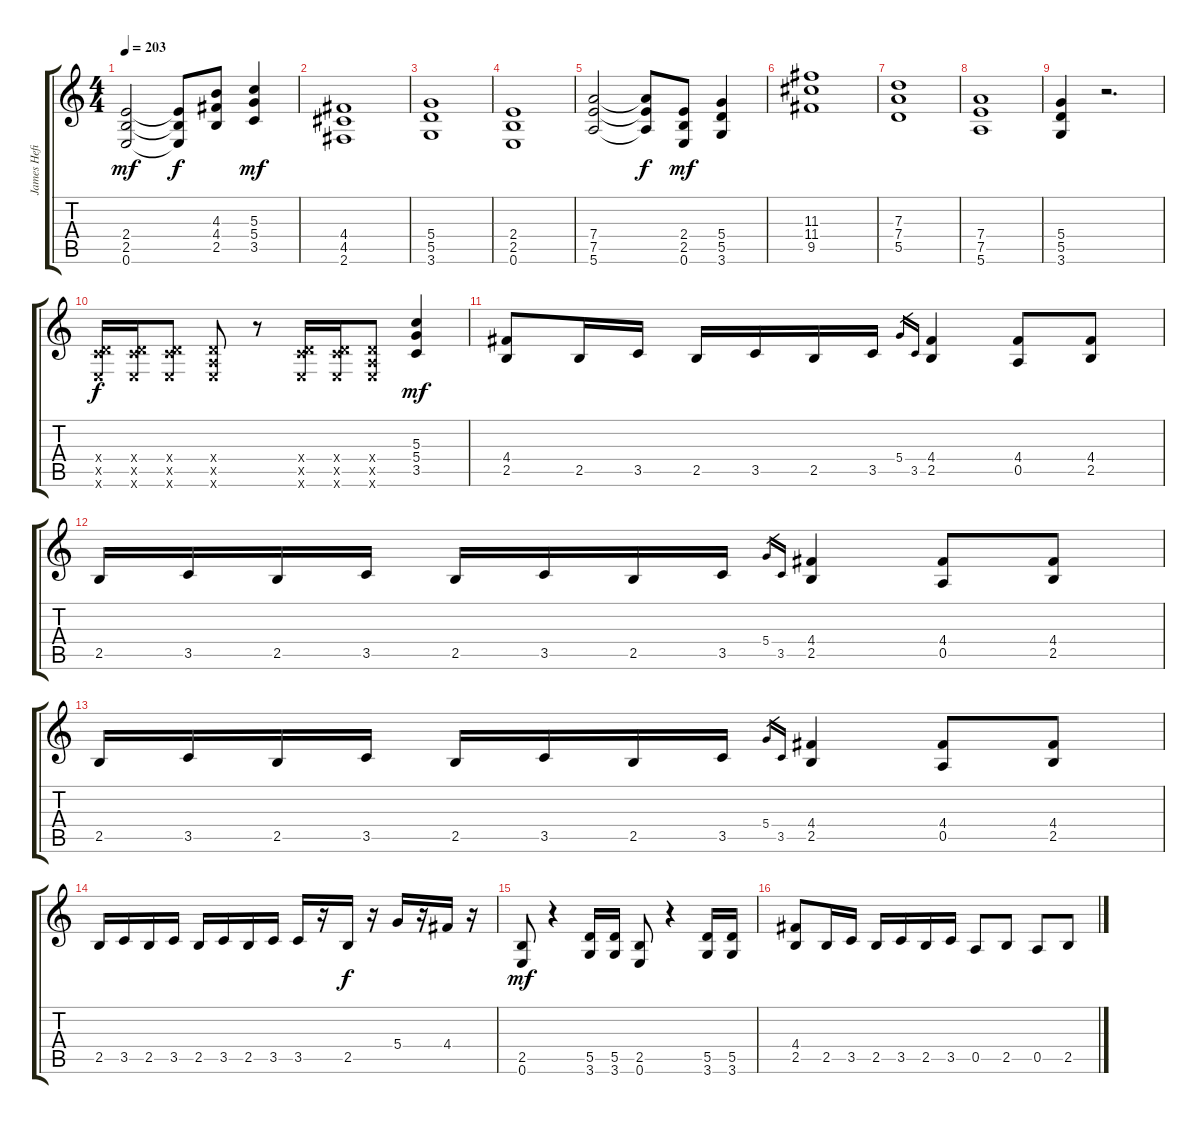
\track ("James Hefield" "James Hefi") {instrument distortionguitar}
\staff {score tabs}
\tuning (E4 B3 G3 D3 A2 E2) {hide}
\ts (4 4)
\tempo 203
\clef g2
\ks c
(2.4 2.5 0.6).2{dy mf} (2.4{t} 2.5{t} 0.6{t}).8{dy f} (4.3 4.4 2.5).8 (5.3 5.4 3.5).4{dy mf} |
(4.4 4.5 2.6).1 |
(5.4 5.5 3.6).1 |
(2.4 2.5 0.6).1 |
(7.4 7.5 5.6).2 (7.4{t} 7.5{t} 5.6{t}).8{dy f} (2.4 2.5 0.6).8{dy mf} (5.4 5.5 3.6).4 |
(11.3 11.4 9.5).1 |
(7.3 7.4 5.5).1 |
(7.4 7.5 5.6).1 |
(5.4 5.5 3.6).4 r.2{d} |
(0.4{x} 3.5{x} 0.6{x}).16{dy f} (0.4{x} 3.5{x} 0.6{x}).16 (0.4{x} 3.5{x} 0.6{x}).8 (0.4{x} 0.5{x} 0.6{x}).8 r.8 (0.4{x} 3.5{x} 0.6{x}).16 (0.4{x} 3.5{x} 0.6{x}).16 (0.4{x} 0.5{x} 0.6{x}).8 (5.3 5.4 3.5).4{dy mf} |
(4.4 2.5).8 2.5.16 3.5.16 2.5.16 3.5.16 2.5.16 3.5.16 5.4.16{gr} 3.5.16{gr} (4.4 2.5).4 (4.4 0.5).8 (4.4 2.5).8 |
2.5.16 3.5.16 2.5.16 3.5.16 2.5.16 3.5.16 2.5.16 3.5.16 5.4.16{gr} 3.5.16{gr} (4.4 2.5).4 (4.4 0.5).8 (4.4 2.5).8 |
2.5.16 3.5.16 2.5.16 3.5.16 2.5.16 3.5.16 2.5.16 3.5.16 5.4.16{gr} 3.5.16{gr} (4.4 2.5).4 (4.4 0.5).8 (4.4 2.5).8 |
2.5.16 3.5.16 2.5.16 3.5.16 2.5.16 3.5.16 2.5.16 3.5.16 3.5.16 r.16 2.5.16{dy f} r.16 5.4.16 r.16 4.4.16 r.16 |
(2.5 0.6).8{dy mf} r.4 (5.5 3.6).16 (5.5 3.6).16 (2.5 0.6).8 r.4 (5.5 3.6).16 (5.5 3.6).16 |
(4.4 2.5).8 2.5.16 3.5.16 2.5.16 3.5.16 2.5.16 3.5.16 0.5.8 2.5.8 0.5.8 2.5.8
